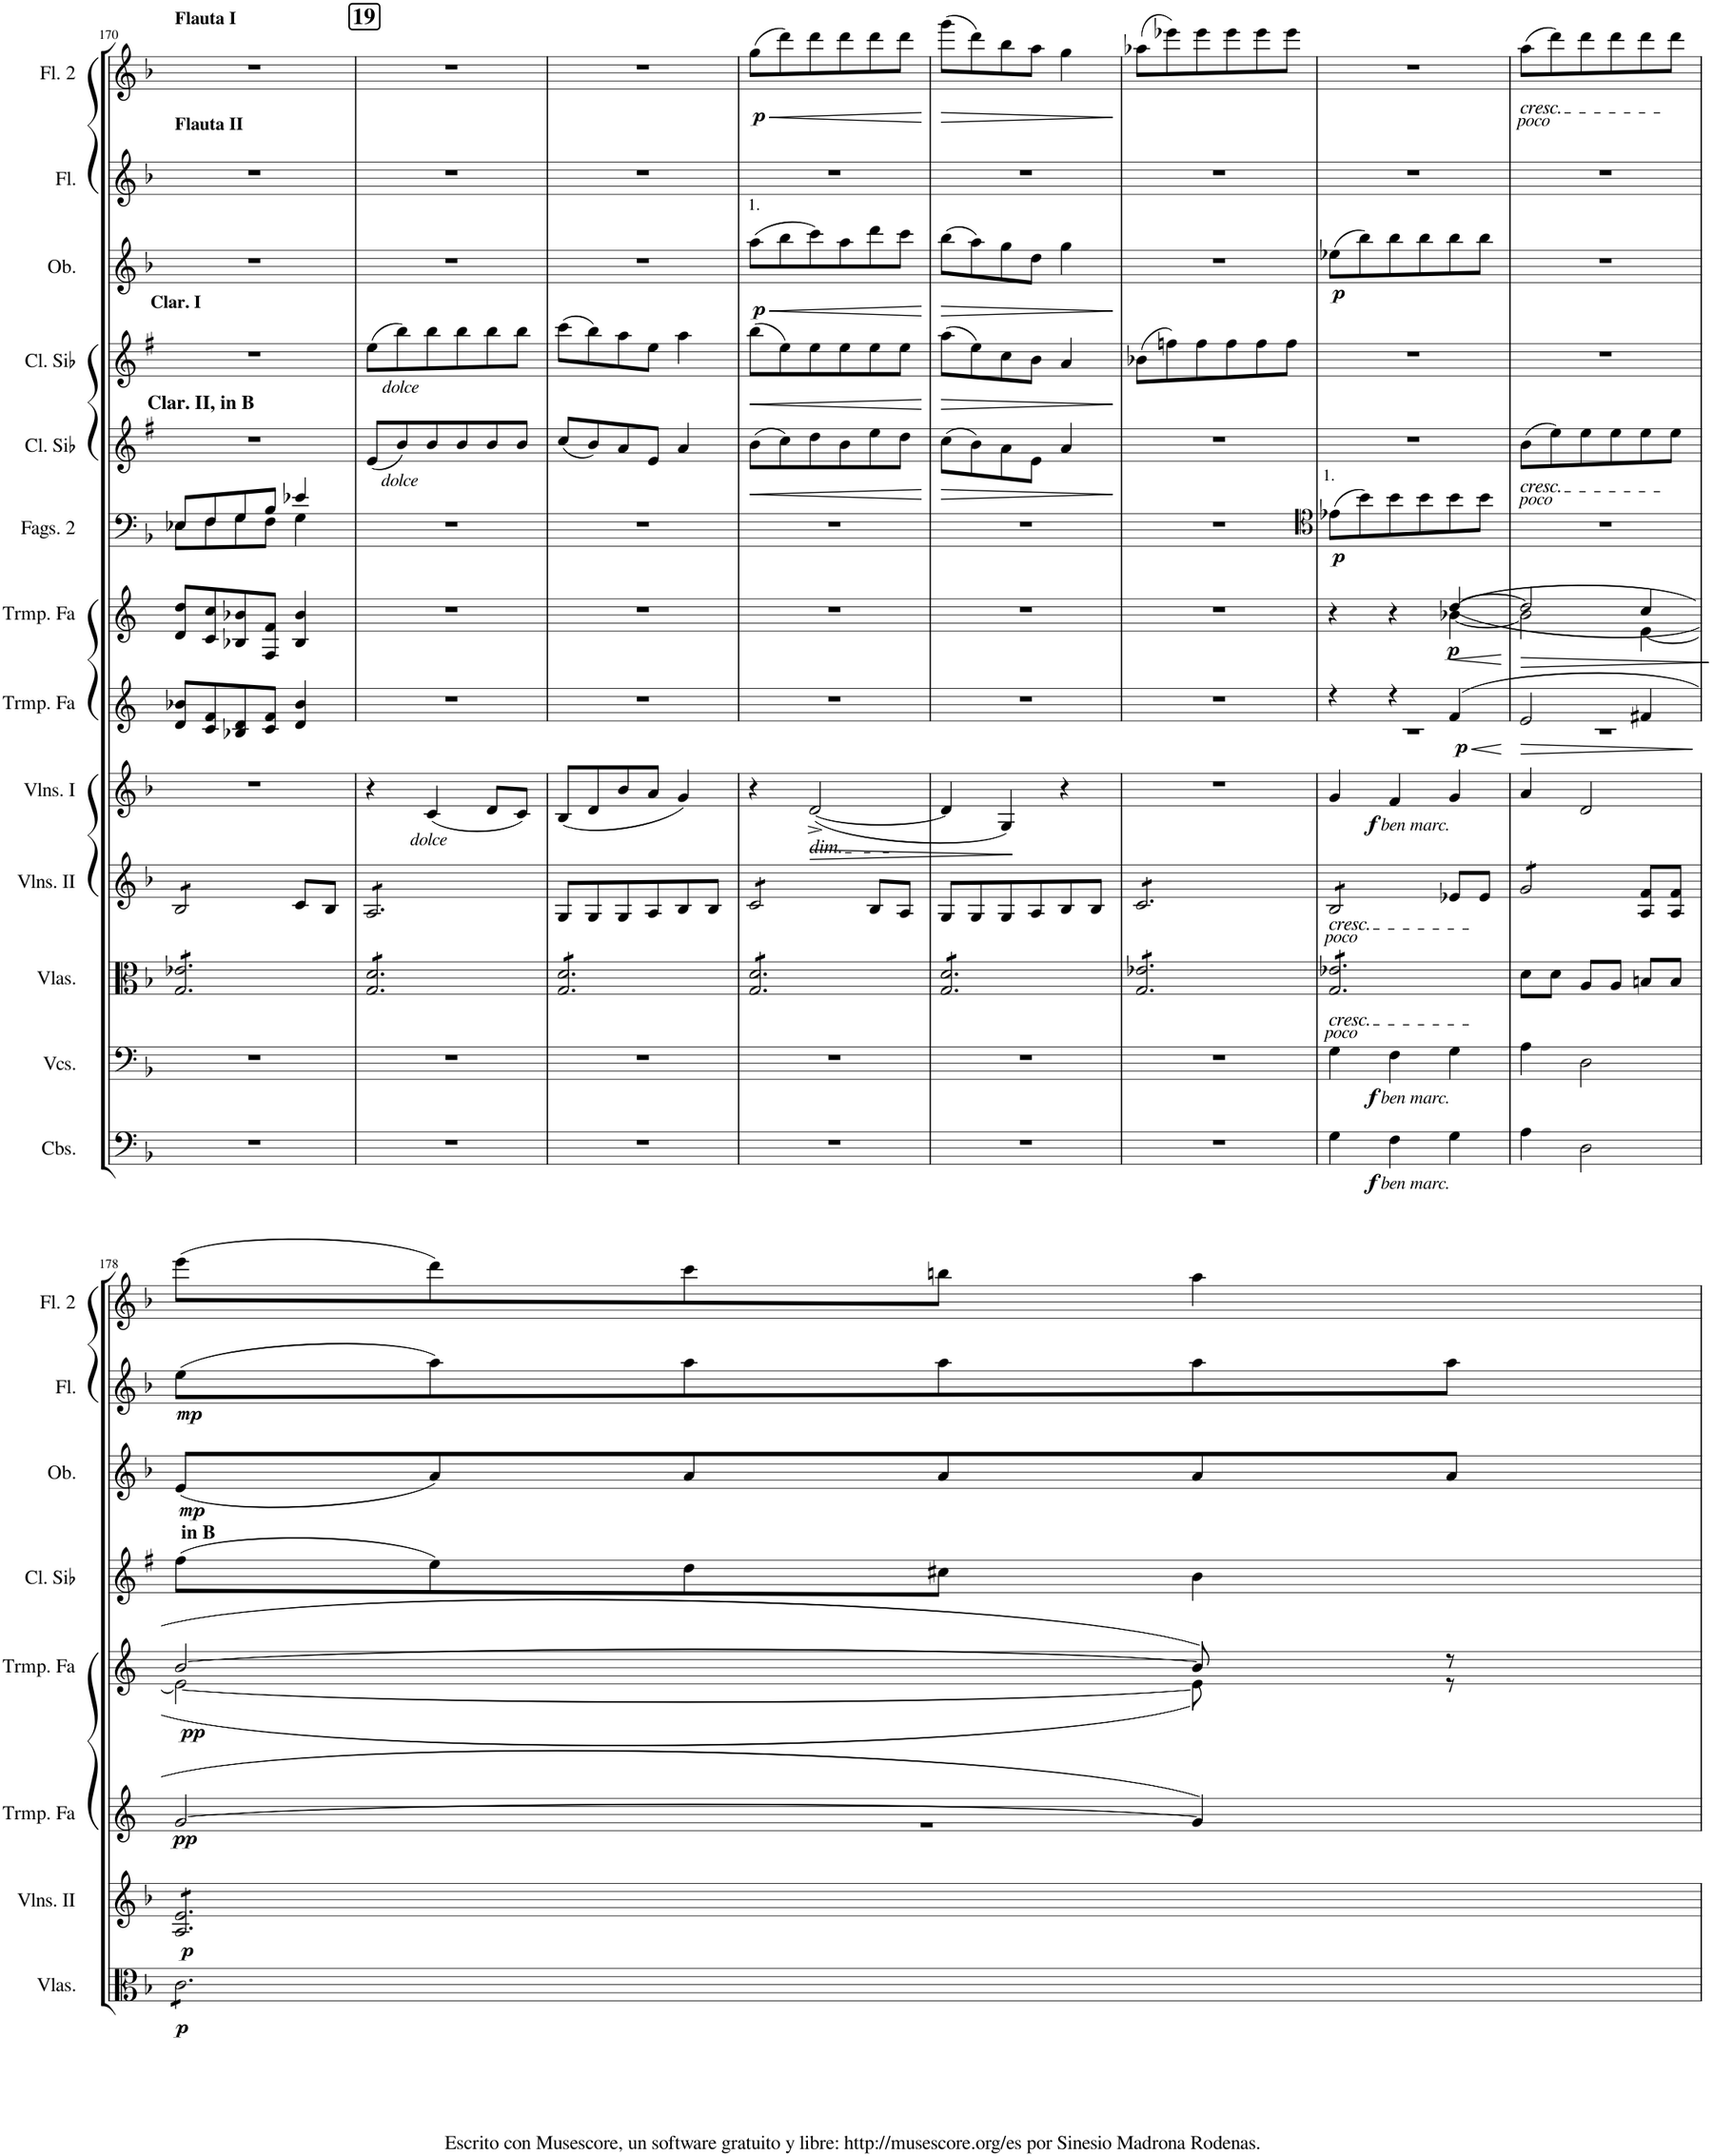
**kern	**dynam	**kern	**dynam	**kern	**dynam	**kern	**dynam	**kern	**dynam	**kern	**dynam	**kern	**dynam	**kern	**dynam	**kern	**dynam	**kern	**dynam	**kern	**dynam	**kern	**dynam	**kern	**dynam
*part13	*part13	*part12	*part12	*part11	*part11	*part10	*part10	*part9	*part9	*part8	*part8	*part7	*part7	*part6	*part6	*part5	*part5	*part4	*part4	*part3	*part3	*part2	*part2	*part1	*part1
*staff13	*staff13	*staff12	*staff12	*staff11	*staff11	*staff10	*staff10	*staff9	*staff9	*staff8	*staff8	*staff7	*staff7	*staff6	*staff6	*staff5	*staff5	*staff4	*staff4	*staff3	*staff3	*staff2	*staff2	*staff1	*staff1
*I"Contrabajos	*	*I"Violonchelos	*	*I"Violas	*	*I"Violines II	*	*I"Violines I	*	*I"Trompa en Fa, 2	*	*I"Trompa en Fa, 2	*	*I"Fagotes, 2	*	*I"(Clarinete en La)	*	*I"Clarinete en Sib	*	*I"Oboes, 2	*	*I"(Flauta)	*	*I"Flautas 2	*
*I'Cbs.	*	*I'Vcs.	*	*I'Vlas.	*	*I'Vlns. II	*	*I'Vlns. I	*	*I'Trmp. Fa, 2	*	*I'Trmp. Fa, 2	*	*I'Fags. 2	*	*I'Cl. La	*	*I'Cl. Sib	*	*I'Ob., 2	*	*I'Fl.	*	*I'Fl. 2	*
!!LO:PB:g=z
*clefF4	*	*clefF4	*	*clefC3	*	*clefG2	*	*clefG2	*	*clefG2	*	*clefG2	*	*clefF4	*	*clefG2	*	*clefG2	*	*clefG2	*	*clefG2	*	*clefG2	*
*Trd7c12	*	*	*	*	*	*	*	*	*	*Trd4c7	*	*Trd4c7	*	*	*	*Trd1c2	*	*Trd1c2	*	*	*	*	*	*	*
*k[b-]	*	*k[b-]	*	*k[b-]	*	*k[b-]	*	*k[b-]	*	*k[]	*	*k[]	*	*k[b-]	*	*k[f#]	*	*k[f#]	*	*k[b-]	*	*k[b-]	*	*k[b-]	*
*M3/4	*	*M3/4	*	*M3/4	*	*M3/4	*	*M3/4	*	*M3/4	*	*M3/4	*	*M3/4	*	*M3/4	*	*M3/4	*	*M3/4	*	*M3/4	*	*M3/4	*
=170	=170	=170	=170	=170	=170	=170	=170	=170	=170	=170	=170	=170	=170	=170	=170	=170	=170	=170	=170	=170	=170	=170	=170	=170	=170
*	*	*	*	*	*	*	*	*	*	*	*	*	*	*^	*	*	*	*	*	*	*	*	*	*	*
!	!	!	!	!	!	!	!	!	!	!	!	!	!	!	!	!	!	!	!	!	!	!	!	!	!LO:TX:a:B:t=Flauta I	!
!	!	!	!	!	!	!	!	!	!	!	!	!	!	!	!	!	!	!	!	!	!	!	!LO:TX:a:B:t=Flauta II	!	!	!
!	!	!	!	!	!	!	!	!	!	!	!	!	!	!	!	!	!	!	!LO:TX:a:B:t=Clar. I	!	!	!	!	!	!	!
!	!	!	!	!	!	!	!	!	!	!	!	!	!	!	!	!	!LO:TX:a:B:t=Clar. II, in B	!	!	!	!	!	!	!	!	!
*	*	*	*	*tremolo	*	*	*	*	*	*	*	*	*	*	*	*	*	*	*	*	*	*	*	*	*	*
*	*	*	*	*	*	*tremolo	*	*	*	*	*	*	*	*	*	*	*	*	*	*	*	*	*	*	*	*
2.r	.	2.r	.	8G/ 8e-X/L	.	8B-/L	.	2.r	.	8d/ 8b-X/L	.	8d/ 8dd/L	.	8E-X/L	8E-\L	.	2.r	.	2.r	.	2.r	.	2.r	.	2.r	.
.	.	.	.	8G/ 8e-X/	.	8B-/	.	.	.	8c/ 8f/	.	8c/ 8cc/	.	8F/	8F\	.	.	.	.	.	.	.	.	.	.	.
.	.	.	.	8G/ 8e-X/	.	8B-/	.	.	.	8B-X/ 8d/	.	8B-X/ 8b-X/	.	8G/	8G\	.	.	.	.	.	.	.	.	.	.	.
.	.	.	.	8G/ 8e-X/	.	8B-/J	.	.	.	8c/ 8f/J	.	8F/ 8f/J	.	8B-/J	8F\J	.	.	.	.	.	.	.	.	.	.	.
*	*	*	*	*	*	*Xtremolo	*	*	*	*	*	*	*	*	*	*	*	*	*	*	*	*	*	*	*	*
.	.	.	.	8G/ 8e-X/	.	8c/L	.	.	.	4d/ 4b-/	.	4B-/ 4b-/	.	4e-X/	4G\	.	.	.	.	.	.	.	.	.	.	.
.	.	.	.	8G/ 8e-X/J	.	8B-/J	.	.	.	.	.	.	.	.	.	.	.	.	.	.	.	.	.	.	.	.
*	*	*	*	*	*	*	*	*	*	*	*	*	*	*v	*v	*	*	*	*	*	*	*	*	*	*	*
!!LO:REH:place=s1:a:B:cj:fs=14:t=19
=171	=171	=171	=171	=171	=171	=171	=171	=171	=171	=171	=171	=171	=171	=171	=171	=171	=171	=171	=171	=171	=171	=171	=171	=171	=171
!	!	!	!	!	!	!	!	!	!	!	!	!	!	!	!	!	!	!LO:TX:b:i:t=dolce	!	!	!	!	!	!	!
!	!	!	!	!	!	!	!	!	!	!	!	!	!	!	!	!LO:TX:b:i:t=dolce	!	!	!	!	!	!	!	!	!
*	*	*	*	*	*	*tremolo	*	*	*	*	*	*	*	*	*	*	*	*	*	*	*	*	*	*	*
2.r	.	2.r	.	8G/ 8d/L	.	8A/L	.	4r	.	2.r	.	2.r	.	2.r	.	(8e/L	.	(8ee\L	.	2.r	.	2.r	.	2.r	.
.	.	.	.	8G/ 8d/	.	8A/	.	.	.	.	.	.	.	.	.	8b/)	.	8bb\)	.	.	.	.	.	.	.
!	!	!	!	!	!	!	!	!LO:TX:b:i:t=dolce	!	!	!	!	!	!	!	!	!	!	!	!	!	!	!	!	!
.	.	.	.	8G/ 8d/	.	8A/	.	(4c/	.	.	.	.	.	.	.	8b/	.	8bb\	.	.	.	.	.	.	.
.	.	.	.	8G/ 8d/	.	8A/	.	.	.	.	.	.	.	.	.	8b/	.	8bb\	.	.	.	.	.	.	.
.	.	.	.	8G/ 8d/	.	8A/	.	8d/L	.	.	.	.	.	.	.	8b/	.	8bb\	.	.	.	.	.	.	.
.	.	.	.	8G/ 8d/J	.	8A/J	.	8c/J)	.	.	.	.	.	.	.	8b/J	.	8bb\J	.	.	.	.	.	.	.
*	*	*	*	*	*	*Xtremolo	*	*	*	*	*	*	*	*	*	*	*	*	*	*	*	*	*	*	*
=172	=172	=172	=172	=172	=172	=172	=172	=172	=172	=172	=172	=172	=172	=172	=172	=172	=172	=172	=172	=172	=172	=172	=172	=172	=172
2.r	.	2.r	.	8G/ 8d/L	.	8G/L	.	(8B-/L	.	2.r	.	2.r	.	2.r	.	(8cc/L	.	(8ccc\L	.	2.r	.	2.r	.	2.r	.
.	.	.	.	8G/ 8d/	.	8G/	.	8d/	.	.	.	.	.	.	.	8b/)	.	8bb\)	.	.	.	.	.	.	.
.	.	.	.	8G/ 8d/	.	8G/	.	8b-/	.	.	.	.	.	.	.	8a/	.	8aa\	.	.	.	.	.	.	.
.	.	.	.	8G/ 8d/	.	8A/	.	8a/J	.	.	.	.	.	.	.	8e/J	.	8ee\J	.	.	.	.	.	.	.
.	.	.	.	8G/ 8d/	.	8B-/	.	4g/)	.	.	.	.	.	.	.	4a/	.	4aa\	.	.	.	.	.	.	.
.	.	.	.	8G/ 8d/J	.	8B-/J	.	.	.	.	.	.	.	.	.	.	.	.	.	.	.	.	.	.	.
=173	=173	=173	=173	=173	=173	=173	=173	=173	=173	=173	=173	=173	=173	=173	=173	=173	=173	=173	=173	=173	=173	=173	=173	=173	=173
!	!	!	!	!	!	!	!	!	!	!	!	!	!	!	!	!	!	!	!	!LO:TX:a:t=1.	!	!	!	!	!
!	!	!	!	!	!	!	!	!	!	!	!	!	!	!	!	!	!LO:HP:b	!	!LO:HP:b	!	!LO:HP:b	!	!	!	!LO:HP:b
!	!	!	!	!	!	!	!	!	!	!	!	!	!	!	!	!	!	!	!	!	!LO:DY:n=1:b	!	!	!	!LO:DY:n=1:b
*	*	*	*	*	*	*tremolo	*	*	*	*	*	*	*	*	*	*	*	*	*	*	*	*	*	*	*
2.r	.	2.r	.	8G/ 8d/L	.	8c/L	.	4r	.	2.r	.	2.r	.	2.r	.	(8b\L	<	(8bb\L	<	(8aa\L	< p	2.r	.	(8gg\L	< p
.	.	.	.	8G/ 8d/	.	8c/	.	.	.	.	.	.	.	.	.	8cc\)	.	8ee\)	.	8bb-\	.	.	.	8ddd\)	.
!	!	!	!	!	!	!	!	!LO:TX:b:i:t=dim.	!	!	!	!	!	!	!	!	!	!	!	!	!	!	!	!	!
.	.	.	.	8G/ 8d/	.	8c/	.	([2d^/	.	.	.	.	.	.	.	8dd\	.	8ee\	.	8ccc\)	.	.	.	8ddd\	.
.	.	.	.	8G/ 8d/	.	8c/J	.	.	.	.	.	.	.	.	.	8b\	.	8ee\	.	8aa\	.	.	.	8ddd\	.
*	*	*	*	*	*	*Xtremolo	*	*	*	*	*	*	*	*	*	*	*	*	*	*	*	*	*	*	*
.	.	.	.	8G/ 8d/	.	8B-/L	.	.	.	.	.	.	.	.	.	8ee\	.	8ee\	.	8ddd\	.	.	.	8ddd\	.
.	.	.	.	8G/ 8d/J	.	8A/J	.	.	.	.	.	.	.	.	.	8dd\J	.	8ee\J	.	8ccc\J	.	.	.	8ddd\J	.
.	.	.	.	.	.	.	.	.	.	.	.	.	.	.	.	.	[	.	[	.	[	.	.	.	[
=174	=174	=174	=174	=174	=174	=174	=174	=174	=174	=174	=174	=174	=174	=174	=174	=174	=174	=174	=174	=174	=174	=174	=174	=174	=174
!	!	!	!	!	!	!	!	!	!	!	!	!	!	!	!	!	!LO:HP:b	!	!LO:HP:b	!	!LO:HP:b	!	!	!	!LO:HP:b
2.r	.	2.r	.	8G/ 8d/L	.	8G/L	.	4d/]	.	2.r	.	2.r	.	2.r	.	(8cc\L	>	(8aa\L	>	(8bb-\L	>	2.r	.	(8ggg\L	>
.	.	.	.	8G/ 8d/	.	8G/	.	.	.	.	.	.	.	.	.	8b\)	.	8ee\)	.	8aa\)	.	.	.	8ddd\)	.
.	.	.	.	8G/ 8d/	.	8G/	.	4G/)	.	.	.	.	.	.	.	8a\	.	8cc\	.	8gg\	.	.	.	8bb-\	.
.	.	.	.	8G/ 8d/	.	8A/	.	.	.	.	.	.	.	.	.	8e\J	.	8b\J	.	8dd\J	.	.	.	8aa\J	.
.	.	.	.	8G/ 8d/	.	8B-/	.	4r	.	.	.	.	.	.	.	4a/	.	4a/	.	4gg\	.	.	.	4gg\	.
.	.	.	.	8G/ 8d/J	.	8B-/J	.	.	.	.	.	.	.	.	.	.	.	.	.	.	.	.	.	.	.
.	.	.	.	.	.	.	.	.	.	.	.	.	.	.	.	.	]	.	]	.	]	.	.	.	]
=175	=175	=175	=175	=175	=175	=175	=175	=175	=175	=175	=175	=175	=175	=175	=175	=175	=175	=175	=175	=175	=175	=175	=175	=175	=175
*	*	*	*	*	*	*tremolo	*	*	*	*	*	*	*	*	*	*	*	*	*	*	*	*	*	*	*
2.r	.	2.r	.	8G/ 8e-X/L	.	8c/L	.	2.r	.	2.r	.	2.r	.	2.r	.	2.r	.	(8b-X\L	.	2.r	.	2.r	.	(8aa-X\L	.
.	.	.	.	8G/ 8e-X/	.	8c/	.	.	.	.	.	.	.	.	.	.	.	8ffn\)	.	.	.	.	.	8eee-X\)	.
.	.	.	.	8G/ 8e-X/	.	8c/	.	.	.	.	.	.	.	.	.	.	.	8ff\	.	.	.	.	.	8eee-\	.
.	.	.	.	8G/ 8e-X/	.	8c/	.	.	.	.	.	.	.	.	.	.	.	8ff\	.	.	.	.	.	8eee-\	.
.	.	.	.	8G/ 8e-X/	.	8c/	.	.	.	.	.	.	.	.	.	.	.	8ff\	.	.	.	.	.	8eee-\	.
.	.	.	.	8G/ 8e-X/J	.	8c/J	.	.	.	.	.	.	.	.	.	.	.	8ff\J	.	.	.	.	.	8eee-\J	.
=176	=176	=176	=176	=176	=176	=176	=176	=176	=176	=176	=176	=176	=176	=176	=176	=176	=176	=176	=176	=176	=176	=176	=176	=176	=176
*	*	*	*	*	*	*	*	*	*	*	*	*	*	*clefC4	*	*	*	*	*	*	*	*	*	*	*
*	*	*	*	*	*	*	*	*	*	*^	*	*^	*	*	*	*	*	*	*	*	*	*	*	*	*
!	!	!	!	!	!	!	!	!	!	!	!	!	!	!	!	!LO:TX:a:t=1.	!	!	!	!	!	!	!	!	!	!	!
!	!	!	!	!	!	!LO:TX:b:i:t=poco	!	!	!	!	!	!	!	!	!	!	!	!	!	!	!	!	!	!	!	!	!
!	!	!	!	!	!	!LO:TX:b:i:t=cresc.	!	!	!	!	!	!	!	!	!	!	!	!	!	!	!	!	!	!	!	!	!
!	!	!	!	!LO:TX:b:i:t=poco	!	!	!	!	!	!	!	!	!	!	!	!	!	!	!	!	!	!	!	!	!	!	!
!	!	!	!	!LO:TX:b:i:t=cresc.	!	!	!	!	!	!	!	!	!	!	!	!	!	!	!	!	!	!	!	!	!	!	!
!	!LO:DY:b	!	!	!	!	!	!	!	!	!	!	!	!	!	!	!	!	!	!	!	!	!	!	!	!	!	!
!	!LO:DY:n=1:b	!	!LO:DY:b	!	!	!	!	!	!	!	!	!	!	!	!	!	!	!	!	!	!	!	!	!	!	!	!
!	!	!	!LO:DY:n=1:b	!	!	!	!	!	!LO:DY:b	!	!	!	!	!	!	!	!	!	!	!	!	!	!	!	!	!	!
!	!	!	!	!	!	!	!	!	!LO:DY:n=1:b	!	!	!	!	!	!	!	!LO:DY:b	!	!	!	!	!	!LO:DY:b	!	!	!	!
4G\	f other-dynamics	4G\	f other-dynamics	8G/ 8e-X/L	.	8B-/L	.	4g/	f other-dynamics	4r	2.r	.	4r	2ryy	.	(8e-X\L	p	2.r	.	2.r	.	(8ee-X\L	p	2.r	.	2.r	.
.	.	.	.	8G/ 8e-X/	.	8B-/	.	.	.	.	.	.	.	.	.	8b-\)	.	.	.	.	.	8bb-\)	.	.	.	.	.
4F\	.	4F\	.	8G/ 8e-X/	.	8B-/	.	4f/	.	4r	.	.	4r	.	.	8b-\	.	.	.	.	.	8bb-\	.	.	.	.	.
.	.	.	.	8G/ 8e-X/	.	8B-/J	.	.	.	.	.	.	.	.	.	8b-\	.	.	.	.	.	8bb-\	.	.	.	.	.
*	*	*	*	*	*	*Xtremolo	*	*	*	*	*	*	*	*	*	*	*	*	*	*	*	*	*	*	*	*	*
!	!	!	!	!	!	!	!	!	!	!	!	!LO:HP:b	!	!	!LO:HP:b	!	!	!	!	!	!	!	!	!	!	!	!
!	!	!	!	!	!	!	!	!	!	!	!	!LO:DY:n=1:b	!	!	!LO:DY:n=1:b	!	!	!	!	!	!	!	!	!	!	!	!
4G\	.	4G\	.	8G/ 8e-X/	.	8e-X/L	.	4g/	.	(4f/	.	< p	([4dd/	([4b-X\	< p	8b-\	.	.	.	.	.	8bb-\	.	.	.	.	.
.	.	.	.	8G/ 8e-X/J	.	8e-/J	.	.	.	.	.	.	.	.	.	8b-\J	.	.	.	.	.	8bb-\J	.	.	.	.	.
*	*	*	*	*Xtremolo	*	*	*	*	*	*	*	*	*	*	*	*	*	*	*	*	*	*	*	*	*	*	*
*	*	*	*	*	*	*	*	*	*	*v	*v	*	*	*	*	*	*	*	*	*	*	*	*	*	*	*	*
*	*	*	*	*	*	*	*	*	*	*	*	*v	*v	*	*	*	*	*	*	*	*	*	*	*	*	*
.	.	.	.	.	.	.	.	.	.	.	[	.	[	.	.	.	.	.	.	.	.	.	.	.	.
=177	=177	=177	=177	=177	=177	=177	=177	=177	=177	=177	=177	=177	=177	=177	=177	=177	=177	=177	=177	=177	=177	=177	=177	=177	=177
!	!	!	!	!	!	!	!	!	!	!	!	!	!	!	!	!	!	!	!	!	!	!	!	!LO:TX:b:i:t=poco	!
!	!	!	!	!	!	!	!	!	!	!	!	!	!	!	!	!	!	!	!	!	!	!	!	!LO:TX:b:i:t=cresc.	!
!	!	!	!	!	!	!	!	!	!	!	!	!	!	!	!	!LO:TX:b:i:t=poco	!	!	!	!	!	!	!	!	!
!	!	!	!	!	!	!	!	!	!	!	!	!	!	!	!	!LO:TX:b:i:t=cresc.	!	!	!	!	!	!	!	!	!
!	!	!	!	!	!	!	!	!	!	!	!LO:HP:b	!	!LO:HP:b	!	!	!	!	!	!	!	!	!	!	!	!
*	*	*	*	*	*	*	*	*	*	*^	*	*^	*	*	*	*	*	*	*	*	*	*	*	*	*
*	*	*	*	*	*	*tremolo	*	*	*	*	*	*	*	*	*	*	*	*	*	*	*	*	*	*	*	*	*
4A\	.	4A\	.	8d\L	.	8g/L	.	4a/	.	2e/	2.r	>	2dd/]	2b-\]	>	2.r	.	(8b\L	.	2.r	.	2.r	.	2.r	.	(8aa\L	.
.	.	.	.	8d\J	.	8g/	.	.	.	.	.	.	.	.	.	.	.	8ee\)	.	.	.	.	.	.	.	8ddd\)	.
2D\	.	2D\	.	8A/L	.	8g/	.	2d/	.	.	.	.	.	.	.	.	.	8ee\	.	.	.	.	.	.	.	8ddd\	.
.	.	.	.	8A/J	.	8g/J	.	.	.	.	.	.	.	.	.	.	.	8ee\	.	.	.	.	.	.	.	8ddd\	.
*	*	*	*	*	*	*Xtremolo	*	*	*	*	*	*	*	*	*	*	*	*	*	*	*	*	*	*	*	*	*
.	.	.	.	8Bn/L	.	8A/ 8f/L	.	.	.	4f#X/	.	.	4cc/	[4e\	.	.	.	8ee\	.	.	.	.	.	.	.	8ddd\	.
.	.	.	.	8B/J	.	8A/ 8f/J	.	.	.	.	.	.	.	.	.	.	.	8ee\J	.	.	.	.	.	.	.	8ddd\J	.
*	*	*	*	*	*	*	*	*	*	*v	*v	*	*	*	*	*	*	*	*	*	*	*	*	*	*	*	*
*	*	*	*	*	*	*	*	*	*	*	*	*v	*v	*	*	*	*	*	*	*	*	*	*	*	*	*
.	.	.	.	.	.	.	.	.	.	.	]	.	]	.	.	.	.	.	.	.	.	.	.	.	.
!!LO:LB:g=z
=178	=178	=178	=178	=178	=178	=178	=178	=178	=178	=178	=178	=178	=178	=178	=178	=178	=178	=178	=178	=178	=178	=178	=178	=178	=178
*	*	*	*	*	*	*	*	*	*	*^	*	*^	*	*	*	*	*	*	*	*	*	*	*	*	*
!	!	!	!	!	!	!	!	!	!	!	!	!	!	!	!	!	!	!LO:TX:a:B:t=in B	!	!	!	!	!	!	!	!	!
!	!	!	!	!	!LO:DY:b	!	!LO:DY:b	!	!	!	!	!LO:DY:b	!	!	!LO:DY:b	!	!	!	!	!	!	!	!LO:DY:b	!	!LO:DY:b	!	!
*	*	*	*	*tremolo	*	*	*	*	*	*	*	*	*	*	*	*	*	*	*	*	*	*	*	*	*	*	*
*	*	*	*	*	*	*tremolo	*	*	*	*	*	*	*	*	*	*	*	*	*	*	*	*	*	*	*	*	*
2.r	.	2.r	.	8c\L	p	8A/ 8e/L	p	2.r	.	[2g/	2.r	pp	[2b/	2e\_	pp	2.r	.	(8ff#\L	.	2.r	.	(8e/L	mp	(8ee\L	mp	(8eee\L	.
.	.	.	.	8c\	.	8A/ 8e/	.	.	.	.	.	.	.	.	.	.	.	8ee\)	.	.	.	8a/)	.	8aa\)	.	8ddd\)	.
.	.	.	.	8c\	.	8A/ 8e/	.	.	.	.	.	.	.	.	.	.	.	8dd\	.	.	.	8a/	.	8aa\	.	8ccc\	.
.	.	.	.	8c\	.	8A/ 8e/	.	.	.	.	.	.	.	.	.	.	.	8cc#X\J	.	.	.	8a/	.	8aa\	.	8bbn\J	.
.	.	.	.	8c\	.	8A/ 8e/	.	.	.	4g/])	.	.	8b/])	8e\])	.	.	.	4b\	.	.	.	8a/	.	8aa\	.	4aa\	.
.	.	.	.	8c\J	.	8A/ 8e/J	.	.	.	.	.	.	8r	8r	.	.	.	.	.	.	.	8a/J	.	8aa\J	.	.	.
*	*	*	*	*	*	*Xtremolo	*	*	*	*	*	*	*	*	*	*	*	*	*	*	*	*	*	*	*	*	*
*	*	*	*	*Xtremolo	*	*	*	*	*	*	*	*	*	*	*	*	*	*	*	*	*	*	*	*	*	*	*
*	*	*	*	*	*	*	*	*	*	*v	*v	*	*	*	*	*	*	*	*	*	*	*	*	*	*	*	*
*	*	*	*	*	*	*	*	*	*	*	*	*v	*v	*	*	*	*	*	*	*	*	*	*	*	*	*
=	=	=	=	=	=	=	=	=	=	=	=	=	=	=	=	=	=	=	=	=	=	=	=	=	=
*-	*-	*-	*-	*-	*-	*-	*-	*-	*-	*-	*-	*-	*-	*-	*-	*-	*-	*-	*-	*-	*-	*-	*-	*-	*-
